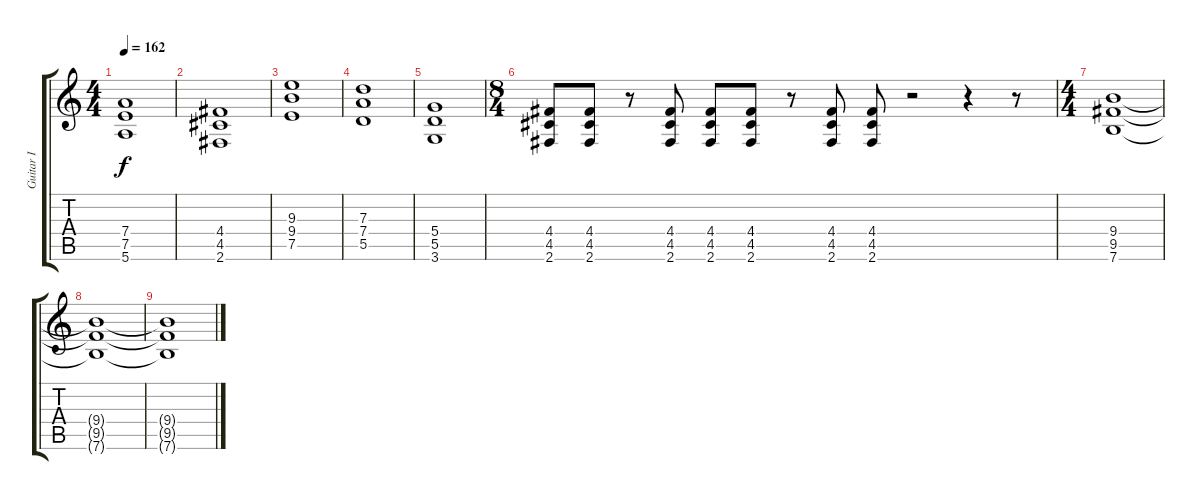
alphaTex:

\track ("Guitar I" "Guitar I") {instrument distortionguitar}
\staff {score tabs}
\tuning (E4 B3 G3 D3 A2 E2) {hide}
\ts (4 4)
\tempo 162
\clef g2
\ks c
(7.4 7.5 5.6).1{dy f} |
(4.4 4.5 2.6).1 |
(9.3 9.4 7.5).1 |
(7.3 7.4 5.5).1 |
(5.4 5.5 3.6).1 |
\ts (8 4)
(4.4 4.5 2.6).8 (4.4 4.5 2.6).8 r.8 (4.4 4.5 2.6).8 (4.4 4.5 2.6).8 (4.4 4.5 2.6).8 r.8 (4.4 4.5 2.6).8 (4.4 4.5 2.6).8 r.2 r.4 r.8 |
\ts (4 4)
(9.4 9.5 7.6).1 |
(9.4{t} 9.5{t} 7.6{t}).1 |
(9.4{t} 9.5{t} 7.6{t}).1
